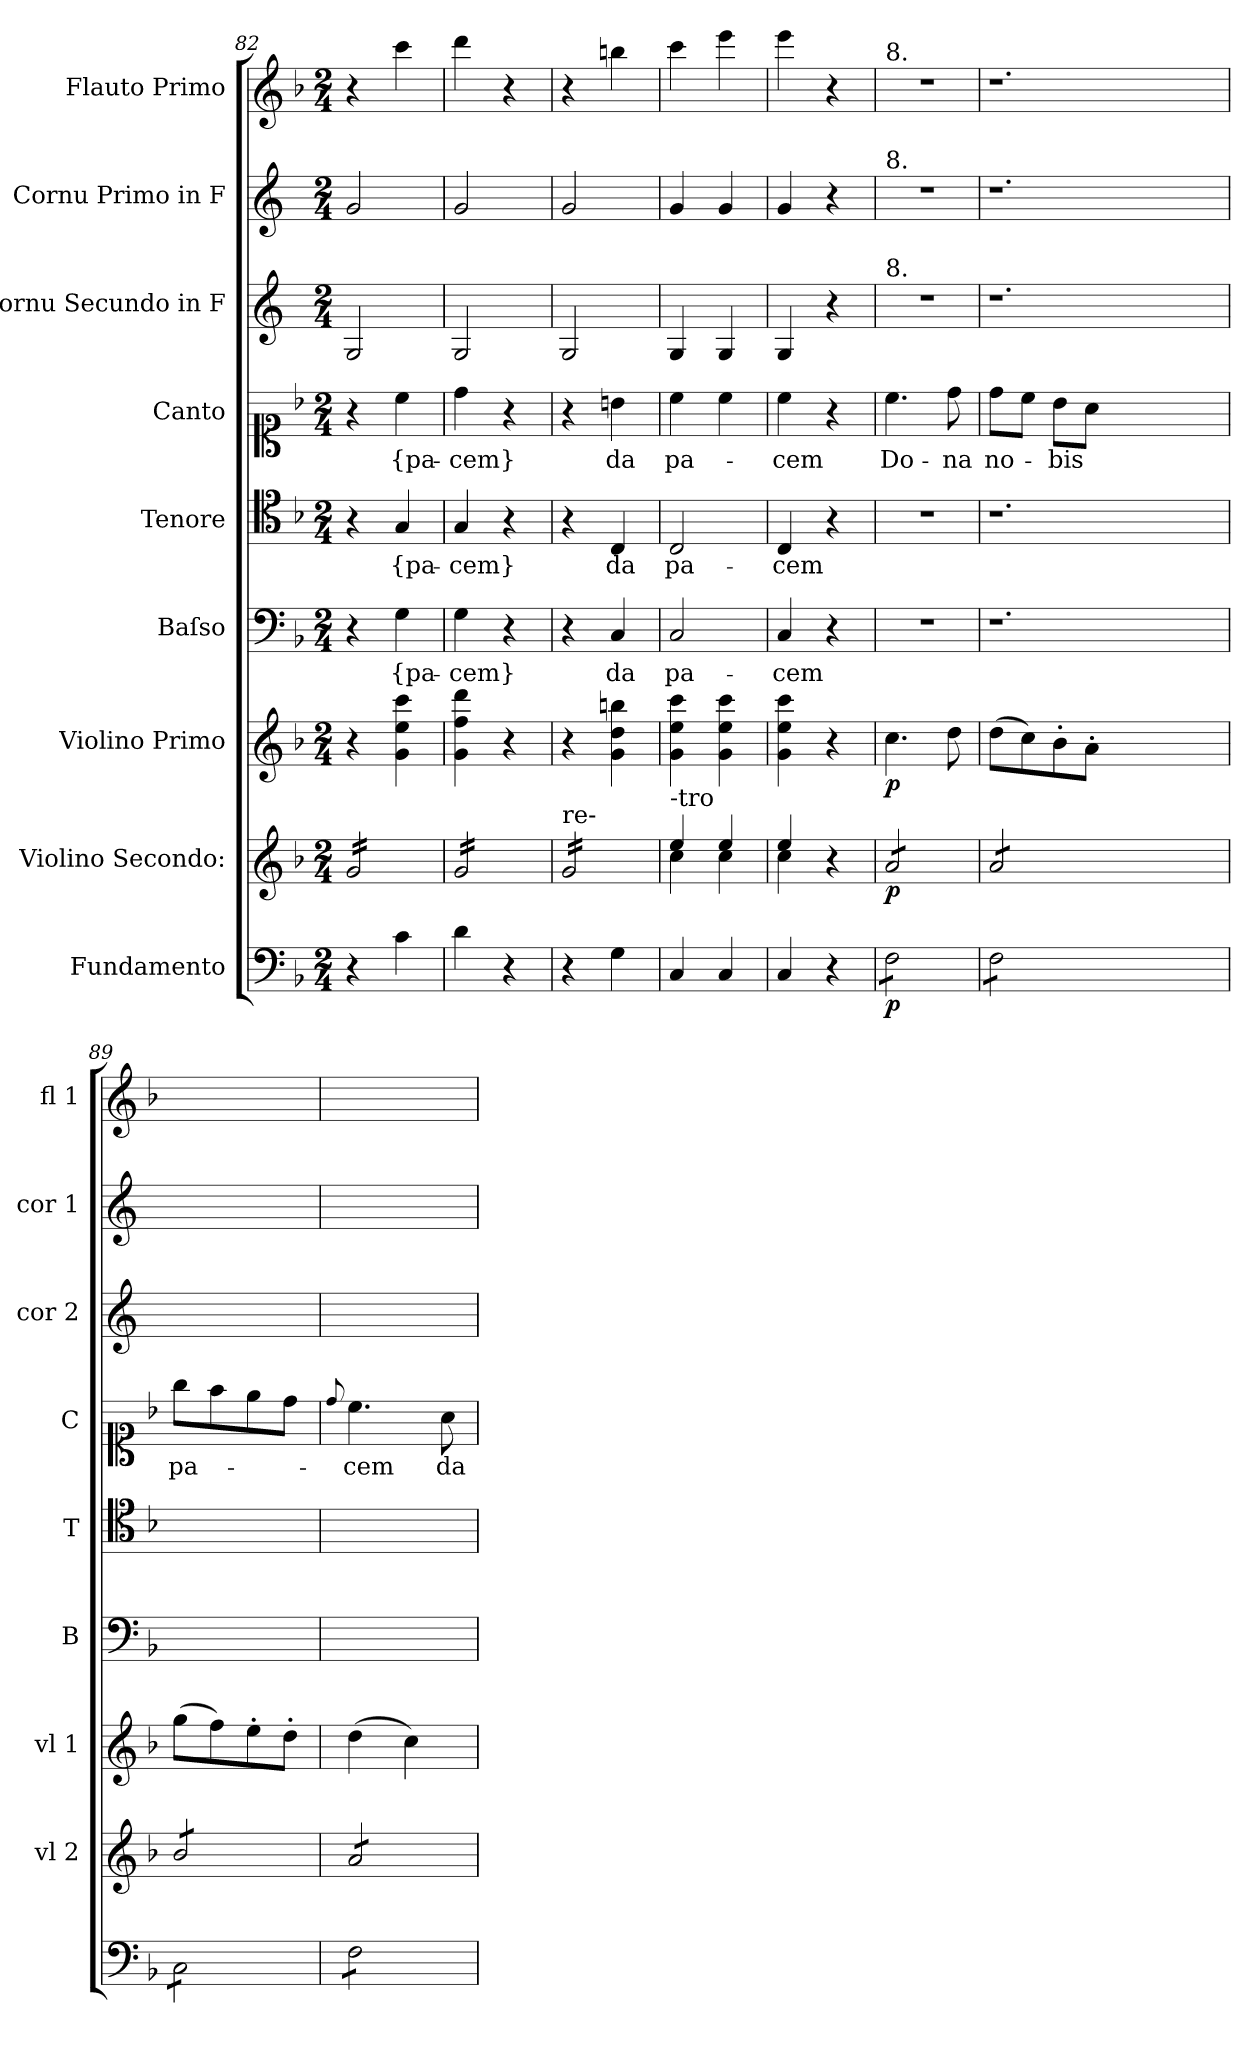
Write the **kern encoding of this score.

**kern	**dynam	**kern	**dynam	**kern	**dynam	**kern	**text	**kern	**text	**kern	**text	**kern	**kern	**kern
*part9	*part9	*part8	*part8	*part7	*part7	*part6	*part6	*part5	*part5	*part4	*part4	*part3	*part2	*part1
*staff9	*staff9	*staff8	*staff8	*staff7	*staff7	*staff6	*staff6	*staff5	*staff5	*staff4	*staff4	*staff3	*staff2	*staff1
*I"Fundamento	*	*I"Violino Secondo:	*	*I"Violino Primo	*	*I"Baſso	*	*I"Tenore	*	*I"Canto	*	*I"Cornu Secundo in F	*I"Cornu Primo in F	*I"Flauto Primo
*	*	*I'vl 2	*	*I'vl 1	*	*I'B	*	*I'T	*	*I'C	*	*I'cor 2	*I'cor 1	*I'fl 1
*clefF4	*	*clefG2	*	*clefG2	*	*clefF4	*	*clefC4	*	*clefC1	*	*clefG2	*clefG2	*clefG2
*	*	*	*	*	*	*	*	*	*	*	*	*ITrd4c7	*ITrd4c7	*
*k[b-]	*	*k[b-]	*	*k[b-]	*	*k[b-]	*	*k[b-]	*	*k[b-]	*	*k[b-]	*k[b-]	*k[b-]
*M2/4	*	*M2/4	*	*M2/4	*	*M2/4	*	*M2/4	*	*M2/4	*	*M2/4	*M2/4	*M2/4
=82	=82	=82	=82	=82	=82	=82	=82	=82	=82	=82	=82	=82	=82	=82
*	*	*tremolo	*	*	*	*	*	*	*	*	*	*	*	*
4r	.	16g/LL	.	4r	.	4r	.	4r	.	4r	.	2C/	2c/	4r
.	.	16g/	.	.	.	.	.	.	.	.	.	.	.	.
.	.	16g/	.	.	.	.	.	.	.	.	.	.	.	.
.	.	16g/	.	.	.	.	.	.	.	.	.	.	.	.
4c\	.	16g/	.	4g\ 4ee\ 4ccc\	.	4G\	{pa-	4G/	{pa-	4cc\	{pa-	.	.	4ccc\
.	.	16g/	.	.	.	.	.	.	.	.	.	.	.	.
.	.	16g/	.	.	.	.	.	.	.	.	.	.	.	.
.	.	16g/JJ	.	.	.	.	.	.	.	.	.	.	.	.
=83	=83	=83	=83	=83	=83	=83	=83	=83	=83	=83	=83	=83	=83	=83
4d\	.	16g/LL	.	4g\ 4ff\ 4ddd\	.	4G\	-cem}	4G/	-cem}	4dd\	-cem}	2C/	2c/	4ddd\
.	.	16g/	.	.	.	.	.	.	.	.	.	.	.	.
.	.	16g/	.	.	.	.	.	.	.	.	.	.	.	.
.	.	16g/	.	.	.	.	.	.	.	.	.	.	.	.
4r	.	16g/	.	4r	.	4r	.	4r	.	4r	.	.	.	4r
.	.	16g/	.	.	.	.	.	.	.	.	.	.	.	.
.	.	16g/	.	.	.	.	.	.	.	.	.	.	.	.
.	.	16g/JJ	.	.	.	.	.	.	.	.	.	.	.	.
=84	=84	=84	=84	=84	=84	=84	=84	=84	=84	=84	=84	=84	=84	=84
!	!	!LO:TX:a:t=re-	!	!	!	!	!	!	!	!	!	!	!	!
4r	.	16g/LL	.	4r	.	4r	.	4r	.	4r	.	2C/	2c/	4r
.	.	16g/	.	.	.	.	.	.	.	.	.	.	.	.
.	.	16g/	.	.	.	.	.	.	.	.	.	.	.	.
.	.	16g/	.	.	.	.	.	.	.	.	.	.	.	.
4G\	.	16g/	.	4g\ 4dd\ 4bbn\	.	4C/	da	4C/	da	4bn\	da	.	.	4bbn\
.	.	16g/	.	.	.	.	.	.	.	.	.	.	.	.
.	.	16g/	.	.	.	.	.	.	.	.	.	.	.	.
.	.	16g/JJ	.	.	.	.	.	.	.	.	.	.	.	.
*	*	*Xtremolo	*	*	*	*	*	*	*	*	*	*	*	*
=85	=85	=85	=85	=85	=85	=85	=85	=85	=85	=85	=85	=85	=85	=85
*	*	*^	*	*	*	*	*	*	*	*	*	*	*	*
!	!	!LO:TX:a:t=-tro	!	!	!	!	!	!	!	!	!	!	!	!	!
4C/	.	4ee/	4cc\	.	4g\ 4ee\ 4ccc\	.	2C/	pa-	2C/	pa-	4cc\	pa-	4C/	4c/	4ccc\
4C/	.	4ee/	4cc\	.	4g\ 4ee\ 4ccc\	.	.	.	.	.	4cc\	.	4C/	4c/	4eee\
=86	=86	=86	=86	=86	=86	=86	=86	=86	=86	=86	=86	=86	=86	=86	=86
4C/	.	4ee/	4cc\	.	4g\ 4ee\ 4ccc\	.	4C/	-cem	4C/	-cem	4cc\	-cem	4C/	4c/	4eee\
4r	.	4r	4ryy	.	4r	.	4r	.	4r	.	4r	.	4r	4r	4r
=87	=87	=87	=87	=87	=87	=87	=87	=87	=87	=87	=87	=87	=87	=87	=87
!	!	!	!	!	!	!	!	!	!	!	!	!	!	!	!LO:TX:a:t=8.
!	!	!	!	!	!	!	!	!	!	!	!	!	!	!LO:TX:a:t=8.	!
!	!	!	!	!	!	!	!	!	!	!	!	!	!LO:TX:a:t=8.	!	!
*	*	*v	*v	*	*	*	*	*	*	*	*	*	*	*	*
*tremolo	*	*	*	*	*	*	*	*	*	*	*	*	*	*
*	*	*tremolo	*	*	*	*	*	*	*	*	*	*	*	*
8F\L	p	8a/L	p	4.cc\	p	2r	.	2r	.	4.cc\	Do-	2r	2r	2r
8F\	.	8a/	.	.	.	.	.	.	.	.	.	.	.	.
8F\	.	8a/	.	.	.	.	.	.	.	.	.	.	.	.
8F\J	.	8a/J	.	8dd\	.	.	.	.	.	8dd\	-na	.	.	.
=88	=88	=88	=88	=88	=88	=88	=88	=88	=88	=88	=88	=88	=88	=88
8F\L	.	8a/L	.	(8dd\L	.	1.r	.	1.r	.	8dd\L	no-	1.r	1.r	1.r
8F\	.	8a/	.	8cc\)	.	.	.	.	.	8cc\J	.	.	.	.
8F\	.	8a/	.	8b-'\	.	.	.	.	.	8b-\L	-bis	.	.	.
8F\J	.	8a/J	.	8a'\J	.	.	.	.	.	8a\J	.	.	.	.
1ryy	.	1ryy	.	1ryy	.	.	.	.	.	1ryy	.	.	.	.
=89	=89	=89	=89	=89	=89	=89	=89	=89	=89	=89	=89	=89	=89	=89
8C\L	.	8b-/L	.	(8gg\L	.	2ryy	.	2ryy	.	8gg\L	pa-	2ryy	2ryy	2ryy
8C\	.	8b-/	.	8ff\)	.	.	.	.	.	8ff\	.	.	.	.
8C\	.	8b-/	.	8ee'\	.	.	.	.	.	8ee\	.	.	.	.
8C\J	.	8b-/J	.	8dd'\J	.	.	.	.	.	8dd\J	.	.	.	.
=90	=90	=90	=90	=90	=90	=90	=90	=90	=90	=90	=90	=90	=90	=90
.	.	.	.	.	.	.	.	.	.	8qqdd/	.	.	.	.
8F\L	.	8a/L	.	(4dd\	.	2ryy	.	2ryy	.	4.cc\	-cem	2ryy	2ryy	2ryy
8F\	.	8a/	.	.	.	.	.	.	.	.	.	.	.	.
8F\	.	8a/	.	4cc\)	.	.	.	.	.	.	.	.	.	.
8F\J	.	8a/J	.	.	.	.	.	.	.	8a\	da	.	.	.
*	*	*Xtremolo	*	*	*	*	*	*	*	*	*	*	*	*
*Xtremolo	*	*	*	*	*	*	*	*	*	*	*	*	*	*
=	=	=	=	=	=	=	=	=	=	=	=	=	=	=
*-	*-	*-	*-	*-	*-	*-	*-	*-	*-	*-	*-	*-	*-	*-
